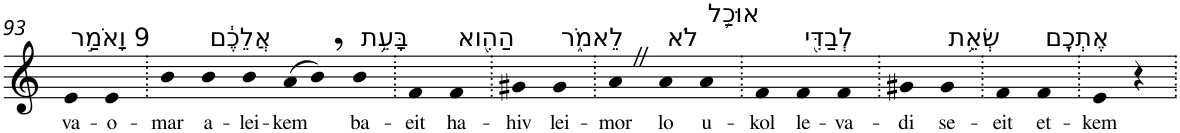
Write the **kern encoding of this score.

**kern	**text
*part1	*part1
*staff1	*staff1
*I"Piano	*
*I'Pno	*
!!LO:PB:g=z
*clefG2	*
*k[]	*
=93	=93
!LO:TX:a:t=9 וָאֹמַ֣ר	!
!	!LO:LY:b
4e	va-
!	!LO:LY:b
4e	-o-
=94.	=94.
!	!LO:LY:b
4b	-mar
!LO:TX:a:t=אֲלֵכֶ֔ם	!
!	!LO:LY:b
4b	a-
!	!LO:LY:b
4b	-lei-
!	!LO:LY:b
(8a	-kem
8b,)	.
!LO:TX:a:t=בָּעֵ֥ת	!
!	!LO:LY:b
4b	ba-
=95.	=95.
!	!LO:LY:b
4f	-eit
!LO:TX:a:t=הַהִ֖וא	!
!	!LO:LY:b
4f	ha-
=96.	=96.
!	!LO:LY:b
4g#X	-hiv
!LO:TX:a:t=לֵאמֹ֑ר	!
!	!LO:LY:b
4g#	lei-
=97.	=97.
!	!LO:LY:b
4aZ	-mor
!LO:TX:a:t=לֹא	!
!	!LO:LY:b
4a	lo
!LO:TX:a:t=אוּכַ֥ל	!
!	!LO:LY:b
4a	u-
=98.	=98.
!	!LO:LY:b
4f	-kol
!LO:TX:a:t=לְבַדִּ֖י	!
!	!LO:LY:b
4f	le-
!	!LO:LY:b
4f	-va-
=99.	=99.
!	!LO:LY:b
4g#X	-di
!LO:TX:a:t=שְׂאֵ֥ת	!
!	!LO:LY:b
4g#	se-
=100.	=100.
!	!LO:LY:b
4f	-eit
!LO:TX:a:t=אֶתְכֶֽם	!
!	!LO:LY:b
4f	et-
=101.	=101.
!	!LO:LY:b
4e	-kem
4r	.
=.	=.
*-	*-
